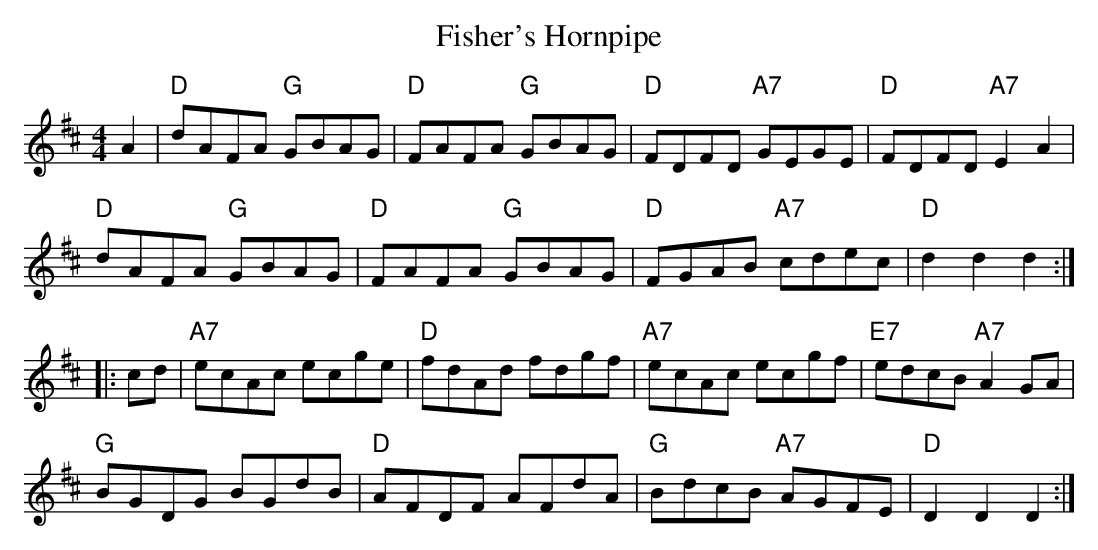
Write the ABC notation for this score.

X:1
T: Fisher's Hornpipe
M: 4/4
K: D
A2| "D"dAFA "G"GBAG| "D"FAFA "G"GBAG| "D"FDFD "A7"GEGE| "D"FDFD "A7"E2 A2|
       "D"dAFA "G"GBAG| "D"FAFA "G"GBAG| "D"FGAB "A7"cdec| "D"d2d2 d2 :|
|:cd| "A7"ecAc ecge| "D"fdAd fdgf| "A7"ecAc ecgf| "E7"edcB "A7"A2GA|
    "G"BGDG BGdB| "D"AFDF AFdA| "G"BdcB "A7"AGFE| "D"D2D2 D2 :|
